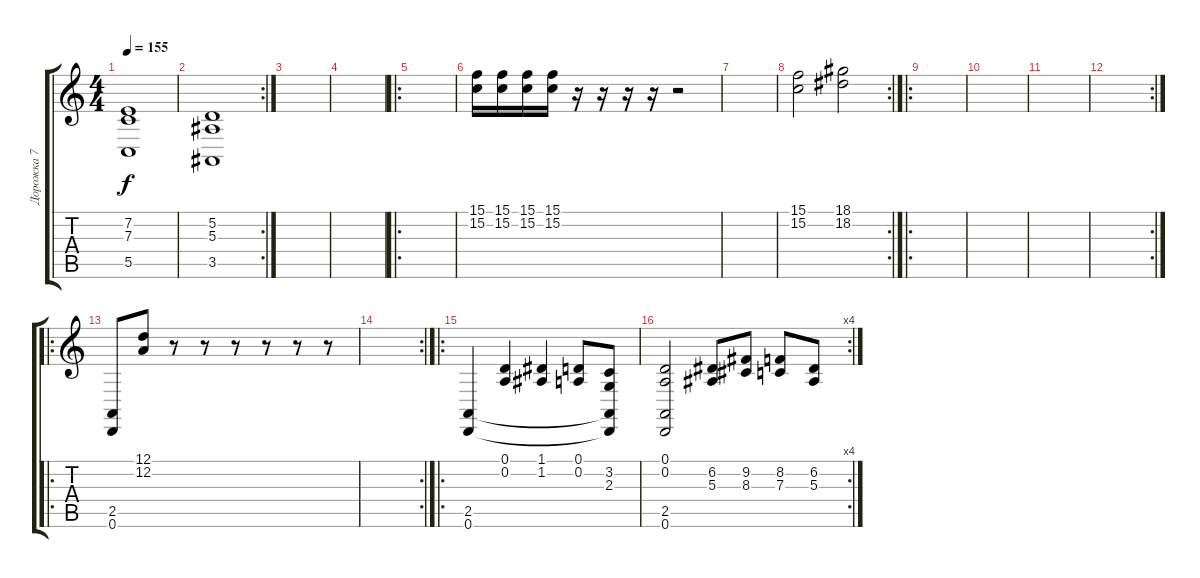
\track ("Дорожка 7" "Дорожка 7") {instrument synthstrings1}
\staff {score tabs}
\tuning (D4 A3 F3 C3 G2 D2) {hide}
\ts (4 4)
\tempo 155
\clef g2
\ks c
(7.2 7.3 5.5).1{dy f} |
\rc 2
(5.2 5.3 3.5).1 |
|
|
\ro
|
(15.1 15.2).16{volume 16} (15.1 15.2).16 (15.1 15.2).16 (15.1 15.2).16 r.16 r.16 r.16 r.16 r.2 |
|
\rc 2
(15.1 15.2).2{volume 13} (18.1 18.2).2 |
\ro
|
|
|
\rc 2
|
\ro
(2.5 0.6).8 (12.1 12.2).8 r.8 r.8 r.8 r.8 r.8 r.8 |
\rc 2
|
\ro
(2.5 0.6).4 (0.1 0.2).4 (1.1 1.2).4 (0.1 0.2).8 (3.2 2.3 2.5{t} 0.6{t}).8 |
\rc 4
(0.1 0.2 2.5 0.6).2 (6.2 5.3).8 (9.2 8.3).8 (8.2 7.3).8 (6.2 5.3).8
